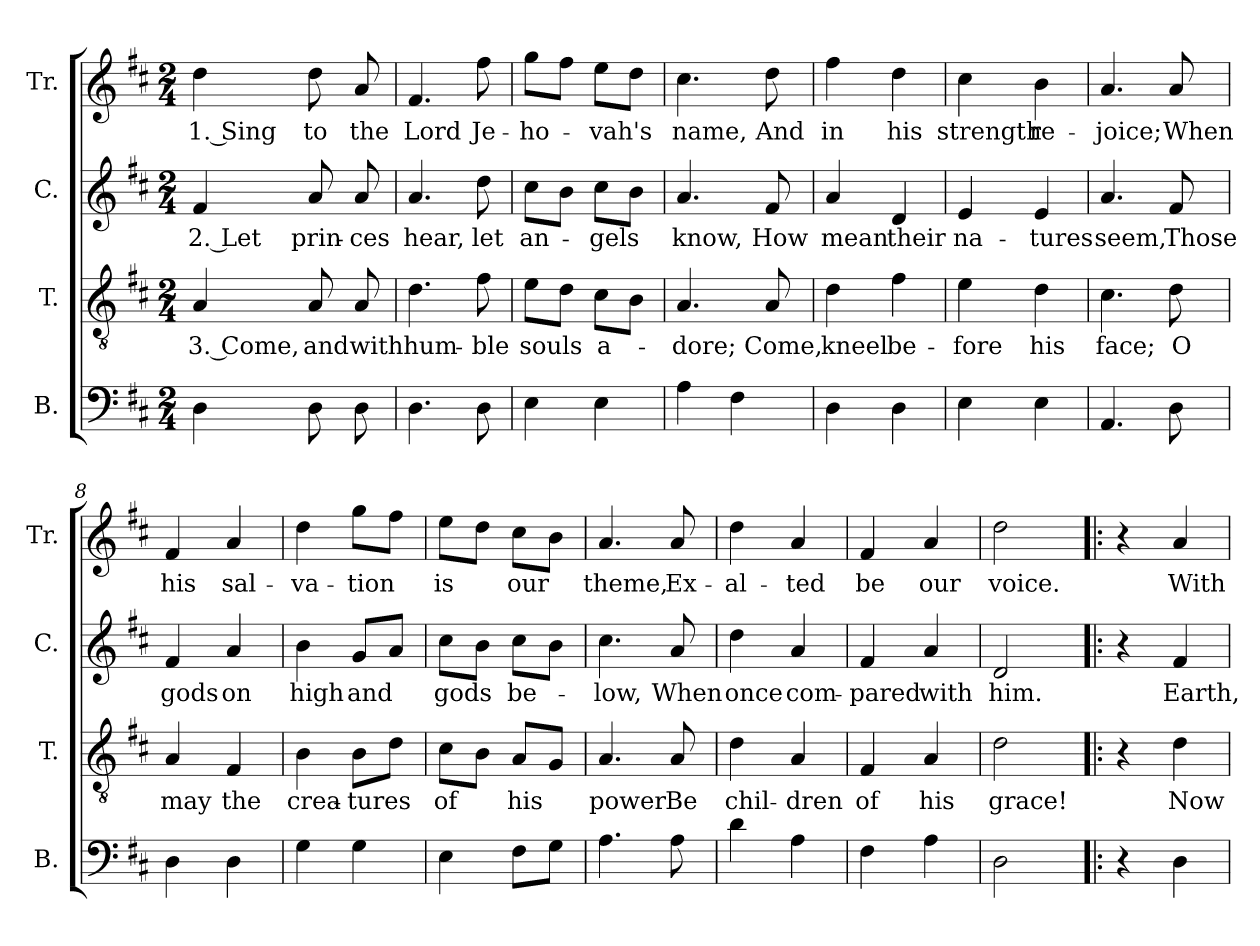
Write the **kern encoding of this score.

**kern	**kern	**text	**kern	**text	**kern	**text
*part4	*part3	*part3	*part2	*part2	*part1	*part1
*staff4	*staff3	*staff3	*staff2	*staff2	*staff1	*staff1
*I"B.	*I"T.	*	*I"C.	*	*I"Tr.	*
*I'B.	*I'T.	*	*I'C.	*	*I'Tr.	*
*clefF4	*clefGv2	*	*clefG2	*	*clefG2	*
*k[f#c#]	*k[f#c#]	*	*k[f#c#]	*	*k[f#c#]	*
*M2/4	*M2/4	*	*M2/4	*	*M2/4	*
*MM100	*MM100	*	*MM100	*	*MM100	*
=1	=1	=1	=1	=1	=1	=1
4D\	4A/	3. Come,	4f#/	2. Let	4dd\	1. Sing
8D\	8A/	and	8a/	prin-	8dd\	to
8D\	8A/	with	8a/	-ces	8a/	the
=2	=2	=2	=2	=2	=2	=2
4.D\	4.d\	hum-	4.a/	hear,	4.f#/	Lord
8D\	8f#\	-ble	8dd\	let	8ff#\	Je-
=3	=3	=3	=3	=3	=3	=3
4E\	8e\L	souls	8cc#\L	an-	8gg\L	-ho-
.	8d\J	.	8b\J	.	8ff#\J	.
4E\	8c#\L	a-	8cc#\L	-gels	8ee\L	-vah's
.	8B\J	.	8b\J	.	8dd\J	.
=4	=4	=4	=4	=4	=4	=4
4A\	4.A/	-dore;	4.a/	know,	4.cc#\	name,
4F#\	.	.	.	.	.	.
.	8A/	Come,	8f#/	How	8dd\	And
=5	=5	=5	=5	=5	=5	=5
4D\	4d\	kneel	4a/	mean	4ff#\	in
4D\	4f#\	be-	4d/	their	4dd\	his
=6	=6	=6	=6	=6	=6	=6
4E\	4e\	-fore	4e/	na-	4cc#\	strength
4E\	4d\	his	4e/	-tures	4b\	re-
=7	=7	=7	=7	=7	=7	=7
4.AA/	4.c#\	face;	4.a/	seem,	4.a/	-joice;
8D\	8d\	O	8f#/	Those	8a/	When
=8	=8	=8	=8	=8	=8	=8
4D\	4A/	may	4f#/	gods	4f#/	his
4D\	4F#/	the	4a/	on	4a/	sal-
=9	=9	=9	=9	=9	=9	=9
4G\	4B\	crea-	4b\	high	4dd\	-va-
4G\	8B\L	-tures	8g/L	and	8gg\L	-tion
.	8d\J	.	8a/J	.	8ff#\J	.
!!LO:LB:g=z
=10	=10	=10	=10	=10	=10	=10
4E\	8c#\L	of	8cc#\L	gods	8ee\L	is
.	8B\J	.	8b\J	.	8dd\J	.
8F#\L	8A/L	his	8cc#\L	be-	8cc#\L	our
8G\J	8G/J	.	8b\J	.	8b\J	.
=11	=11	=11	=11	=11	=11	=11
4.A\	4.A/	power	4.cc#\	-low,	4.a/	theme,
8A\	8A/	Be	8a/	When	8a/	Ex-
=12	=12	=12	=12	=12	=12	=12
4d\	4d\	chil-	4dd\	once	4dd\	-al-
4A\	4A/	-dren	4a/	com-	4a/	-ted
=13	=13	=13	=13	=13	=13	=13
4F#\	4F#/	of	4f#/	-pared	4f#/	be
4A\	4A/	his	4a/	with	4a/	our
=14	=14	=14	=14	=14	=14	=14
2D\	2d\	grace!	2d/	him.	2dd\	voice.
=15!|:	=15!|:	=15!|:	=15!|:	=15!|:	=15!|:	=15!|:
4r	4r	.	4r	.	4r	.
4D\	4d\	Now	4f#/	Earth,	4a/	With
=	=	=	=	=	=	=
*-	*-	*-	*-	*-	*-	*-
